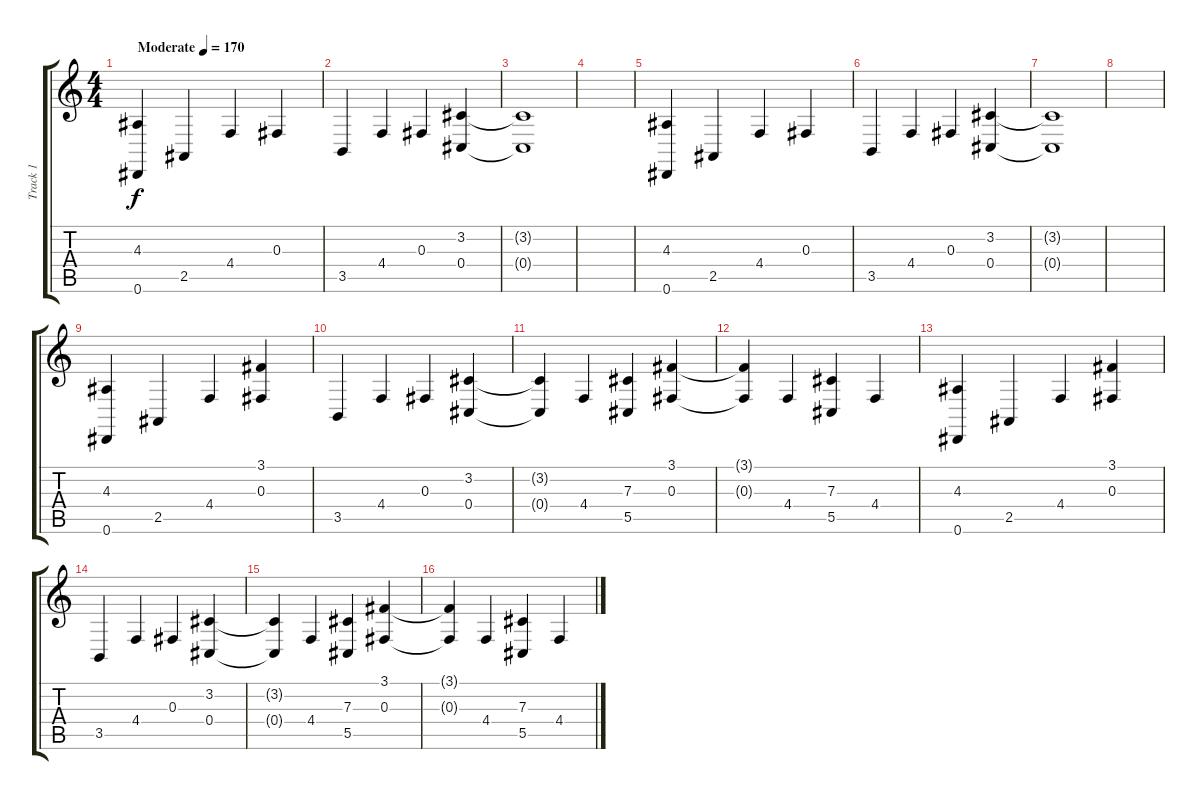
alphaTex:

\track ("Track 1" "Track 1") {instrument electricgrandpiano}
\staff {score tabs}
\tuning (Eb4 Bb3 Gb3 Db3 Ab2 Eb2) {hide}
\ts (4 4)
\tempo (170 "Moderate")
\clef g2
\ks c
(4.3 0.6).4{dy f instrument electricgrandpiano} 2.5.4 4.4.4 0.3.4 |
3.5.4 4.4.4 0.3.4 (3.2 0.4).4 |
(3.2{t} 0.4{t}).1 |
|
(4.3 0.6).4 2.5.4 4.4.4 0.3.4 |
3.5.4 4.4.4 0.3.4 (3.2 0.4).4 |
(3.2{t} 0.4{t}).1 |
|
(4.3 0.6).4 2.5.4 4.4.4 (3.1 0.3).4 |
3.5.4 4.4.4 0.3.4 (3.2 0.4).4 |
(3.2{t} 0.4{t}).4 4.4.4 (7.3 5.5).4 (3.1 0.3).4 |
(3.1{t} 0.3{t}).4 4.4.4 (7.3 5.5).4 4.4.4 |
(4.3 0.6).4 2.5.4 4.4.4 (3.1 0.3).4 |
3.5.4 4.4.4 0.3.4 (3.2 0.4).4 |
(3.2{t} 0.4{t}).4 4.4.4 (7.3 5.5).4 (3.1 0.3).4 |
(3.1{t} 0.3{t}).4 4.4.4 (7.3 5.5).4 4.4.4
